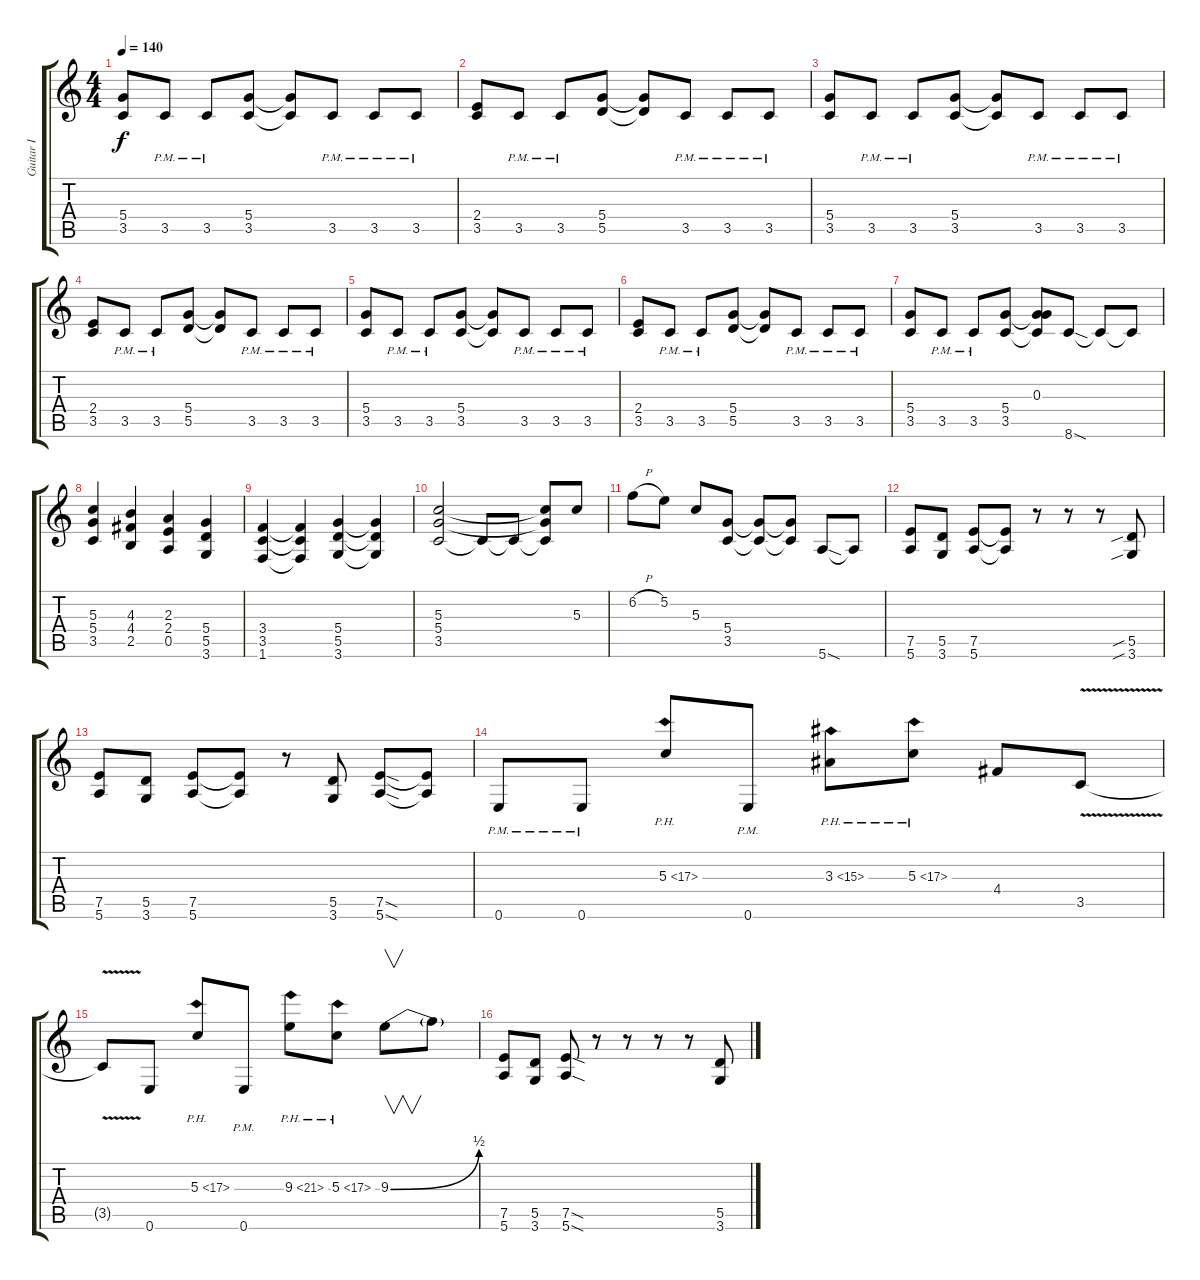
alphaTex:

\track ("Guitar I" "Guitar I") {instrument overdrivenguitar}
\staff {score tabs}
\tuning (E4 B3 G3 D3 A2 E2) {hide}
\ts (4 4)
\tempo 140
\clef g2
\ks c
(5.4 3.5).8{dy f} 3.5{pm}.8 3.5{pm}.8 (5.4 3.5).8 (5.4{t} 3.5{t}).8 3.5{pm}.8 3.5{pm}.8 3.5{pm}.8 |
(2.4 3.5).8 3.5{pm}.8 3.5{pm}.8 (5.4 5.5).8 (5.4{t} 5.5{t}).8 3.5{pm}.8 3.5{pm}.8 3.5{pm}.8 |
(5.4 3.5).8 3.5{pm}.8 3.5{pm}.8 (5.4 3.5).8 (5.4{t} 3.5{t}).8 3.5{pm}.8 3.5{pm}.8 3.5{pm}.8 |
(2.4 3.5).8 3.5{pm}.8 3.5{pm}.8 (5.4 5.5).8 (5.4{t} 5.5{t}).8 3.5{pm}.8 3.5{pm}.8 3.5{pm}.8 |
(5.4 3.5).8 3.5{pm}.8 3.5{pm}.8 (5.4 3.5).8 (5.4{t} 3.5{t}).8 3.5{pm}.8 3.5{pm}.8 3.5{pm}.8 |
(2.4 3.5).8 3.5{pm}.8 3.5{pm}.8 (5.4 5.5).8 (5.4{t} 5.5{t}).8 3.5{pm}.8 3.5{pm}.8 3.5{pm}.8 |
(5.4 3.5).8 3.5{pm}.8 3.5{pm}.8 (5.4 3.5).8 (0.3 5.4{t} 3.5{t}).8 8.6{sod}.8 8.6{t}.8 8.6{t}.8 |
(5.3 5.4 3.5).4 (4.3 4.4 2.5).4 (2.3 2.4 0.5).4 (5.4 5.5 3.6).4 |
(3.4 3.5 1.6).4 (3.4{t} 3.5{t} 1.6{t}).4 (5.4 5.5 3.6).4 (5.4{t} 5.5{t} 3.6{t}).4 |
(5.3 5.4 3.5).2 3.5{t}.8 3.5{t}.8 (5.3{t} 5.4{t} 3.5{t}).8 5.3.8 |
6.2{h}.8 5.2.8 5.3.8 (5.4 3.5).8 (5.4{t} 3.5{t}).8 (5.4{t} 3.5{t}).8 5.6{sod}.8 5.6{t}.8 |
(7.5 5.6).8 (5.5 3.6).8 (7.5 5.6).8 (7.5{t} 5.6{t}).8 r.8 r.8 r.8 (5.5{sib} 3.6{sib}).8 |
(7.5 5.6).8 (5.5 3.6).8 (7.5 5.6).8 (7.5{t} 5.6{t}).8 r.8 (5.5 3.6).8 (7.5{sod} 5.6{sod}).8 (7.5{t} 5.6{t}).8 |
0.6{pm}.8 0.6{pm}.8 5.3{ph 12}.8 0.6{pm}.8 3.3{ph 12}.8 5.3{ph 12}.8 4.4.8 3.5{v}.8 |
3.5{t}.8 0.6.8 5.3{ph 12}.8 0.6{pm}.8 9.3{ph 12}.8 5.3{ph 12}.8 9.3{be (bend 0 0 60 2)}.8{v} 9.3{t}.8 |
(7.5 5.6).8 (5.5 3.6).8 (7.5{sod} 5.6{sod}).8 r.8 r.8 r.8 r.8 (5.5 3.6).8
